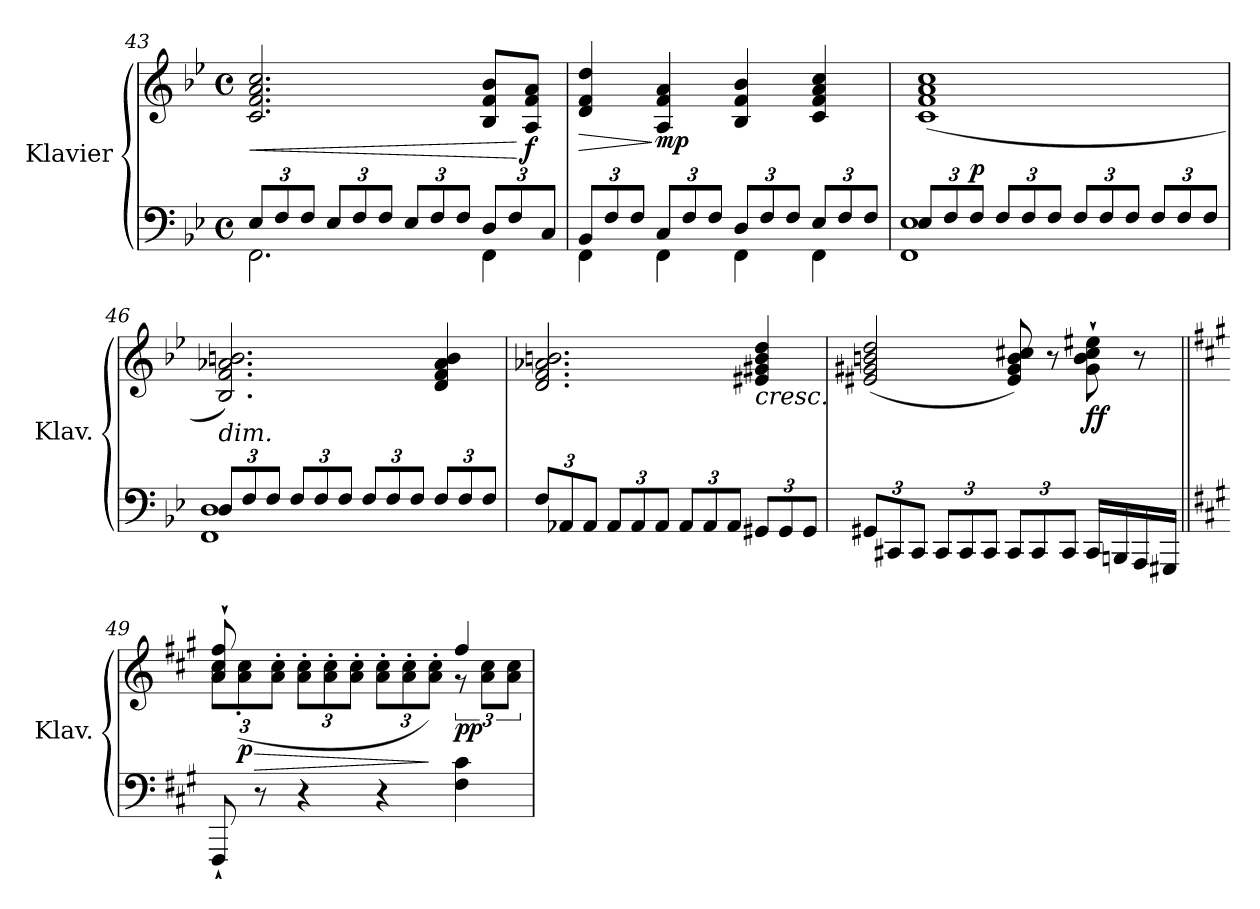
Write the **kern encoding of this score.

**kern	**kern	**dynam
*part1	*part1	*part1
*staff2	*staff1	*staff1/2
*I"Klavier	*	*
*I'Klav.	*	*
!!LO:LB:g=z
*clefF4	*clefG2	*
*k[b-e-]	*k[b-e-]	*
*M4/4	*M4/4	*
*met(c)	*met(c)	*
*Xbrackettup	*	*
=43	=43	=43
*^	*	*
!	!	!	!LO:HP:b
12E-/L	2.FF\	2.c/ 2.f/ 2.a/ 2.cc/	<
12F/	.	.	.
12F/J	.	.	.
*	*	*MM104	*
12E-/L	.	.	.
12F/	.	.	.
12F/J	.	.	.
12E-/L	.	.	.
12F/	.	.	.
12F/J	.	.	.
*	*	*MM108	*
12D/L	4FF\	8B-/ 8f/ 8b-/L	.
12F/	.	.	.
!	!	!	!LO:DY:n=1:b
.	.	8A/ 8f/ 8a/J	[ f
12C/J	.	.	.
=44	=44	=44	=44
!	!	!	!LO:HP:b
12BB-/L	4FF\	4d/ 4f/ 4dd/	>
12F/	.	.	.
12F/J	.	.	.
!	!	!	!LO:DY:n=1:b
12C/L	4FF\	4A/ 4f/ 4a/	] mp
12F/	.	.	.
12F/J	.	.	.
12D/L	4FF\	4B-/ 4f/ 4b-/	.
12F/	.	.	.
12F/J	.	.	.
12E-/L	4FF\	4c/ 4f/ 4a/ 4cc/	.
12F/	.	.	.
12F/J	.	.	.
=45	=45	=45	=45
12E-/L	1FF 1E-	(<1c 1f 1a 1cc	.
12F/	.	.	.
!	!	!	!LO:DY:a=2
12F/J	.	.	p
*	*	*MM104	*
12F/L	.	.	.
12F/	.	.	.
12F/J	.	.	.
12F/L	.	.	.
12F/	.	.	.
12F/J	.	.	.
*	*	*MM100	*
12F/L	.	.	.
12F/	.	.	.
12F/J	.	.	.
=46	=46	=46	=46
!LO:TX:a:i:t=dim.	!	!	!
12D/L	1FF 1D	2.B-/ 2.f/ 2.a-X/ 2.bn/)	.
12F/	.	.	.
12F/J	.	.	.
12F/L	.	.	.
12F/	.	.	.
12F/J	.	.	.
12F/L	.	.	.
12F/	.	.	.
12F/J	.	.	.
12F/L	.	4d/ 4f/ 4a-/ 4b/	.
12F/	.	.	.
12F/J	.	.	.
*v	*v	*	*
!!LO:LB:g=z
=47	=47	=47
12F/L	2.d/ 2.f/ 2.a-X/ 2.bn/	.
12AA-X/	.	.
12AA-/J	.	.
12AA-/L	.	.
12AA-/	.	.
12AA-/J	.	.
12AA-/L	.	.
12AA-/	.	.
12AA-/J	.	.
*	*MM108	*
!	!LO:TX:b:i:t=cresc.	!
12GG#X/L	4e#X/ 4g#X/ 4b/ 4dd/	.
12GG#/	.	.
12GG#/J	.	.
=48	=48	=48
12GG#X/L	(<2e#X/ 2g#X/ 2bn/ 2dd/	.
12CC#X/	.	.
12CC#/J	.	.
12CC#/L	.	.
12CC#/	.	.
12CC#/J	.	.
12CC#/L	8e#/ 8g#/ 8b/ 8cc#X/)	.
12CC#/	.	.
.	8r	.
12CC#/J	.	.
!	!	!LO:DY:b
16CC#/LL	8g#\` 8b\` 8cc#\` 8ee#X\`	ff
16BBBn/	.	.
16AAA/	8r	.
16GGG#X/JJ	.	.
=49||	=49||	=49||
*k[f#c#g#]	*k[f#c#g#]	*
*	*^	*
*	*	*Xbrackettup	*
8FFF#`/	8a/` 8cc#/` 8ff#/`	12a\ 12cc#\L	.
*	*MM104	*	*
!	!	!	!LO:DY:b
.	.	(<12a\' 12cc#\'	p
!	!	!	!LO:HP:b
8r	8ryy	.	>
.	.	12a\' 12cc#\'J	.
4r	4ryy	12a\' 12cc#\'L	.
.	.	12a\' 12cc#\'	.
.	.	12a\' 12cc#\'J	.
4r	4ryy	12a\' 12cc#\'L	.
.	.	12a\' 12cc#\'	.
.	.	12a\' 12cc#\'J)	]
*	*	*brackettup	*
!	!	!	!LO:DY:b
4F#\ 4c#\	4ff#/	12r	pp
.	.	12a\ 12cc#\L	.
.	.	12a\ 12cc#\J	.
*	*v	*v	*
=	=	=
*-	*-	*-
